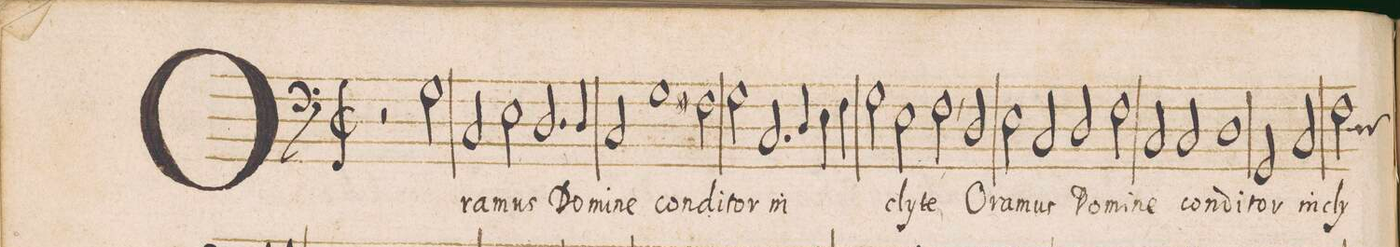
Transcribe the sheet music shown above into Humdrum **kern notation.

**kern	**text
*I"BASVS	*
*clefF4	*
*k[]	*
*met(C|)	*
*M2/1	*
2r	.
2G\	O-
2C/	-ra-
2E\	-mus
=2-	=2-
2.D/	Do-
4D/	-mi-
2C/	-ne
1G\	con-
=3-	=3-
2F#X\	-di-
2G\	-tor
2.C/	in
=4-	=4-
4D/	.
4E\	.
4Fny\	.
2G\	.
2E\	cly-
=5-	=5-
2F,\	-te
2D/	O-
2E\	-ra-
2C/	-mus
=6-	=6-
2D/	Do-
2F\	-mi-
2C/	-ne
2C/	con-
=7-	=7-
1D	-di-
2GG/	-tor
2C/	in
=8-	=8-
*custos:D	*
2F\	cly-
*-	*-
